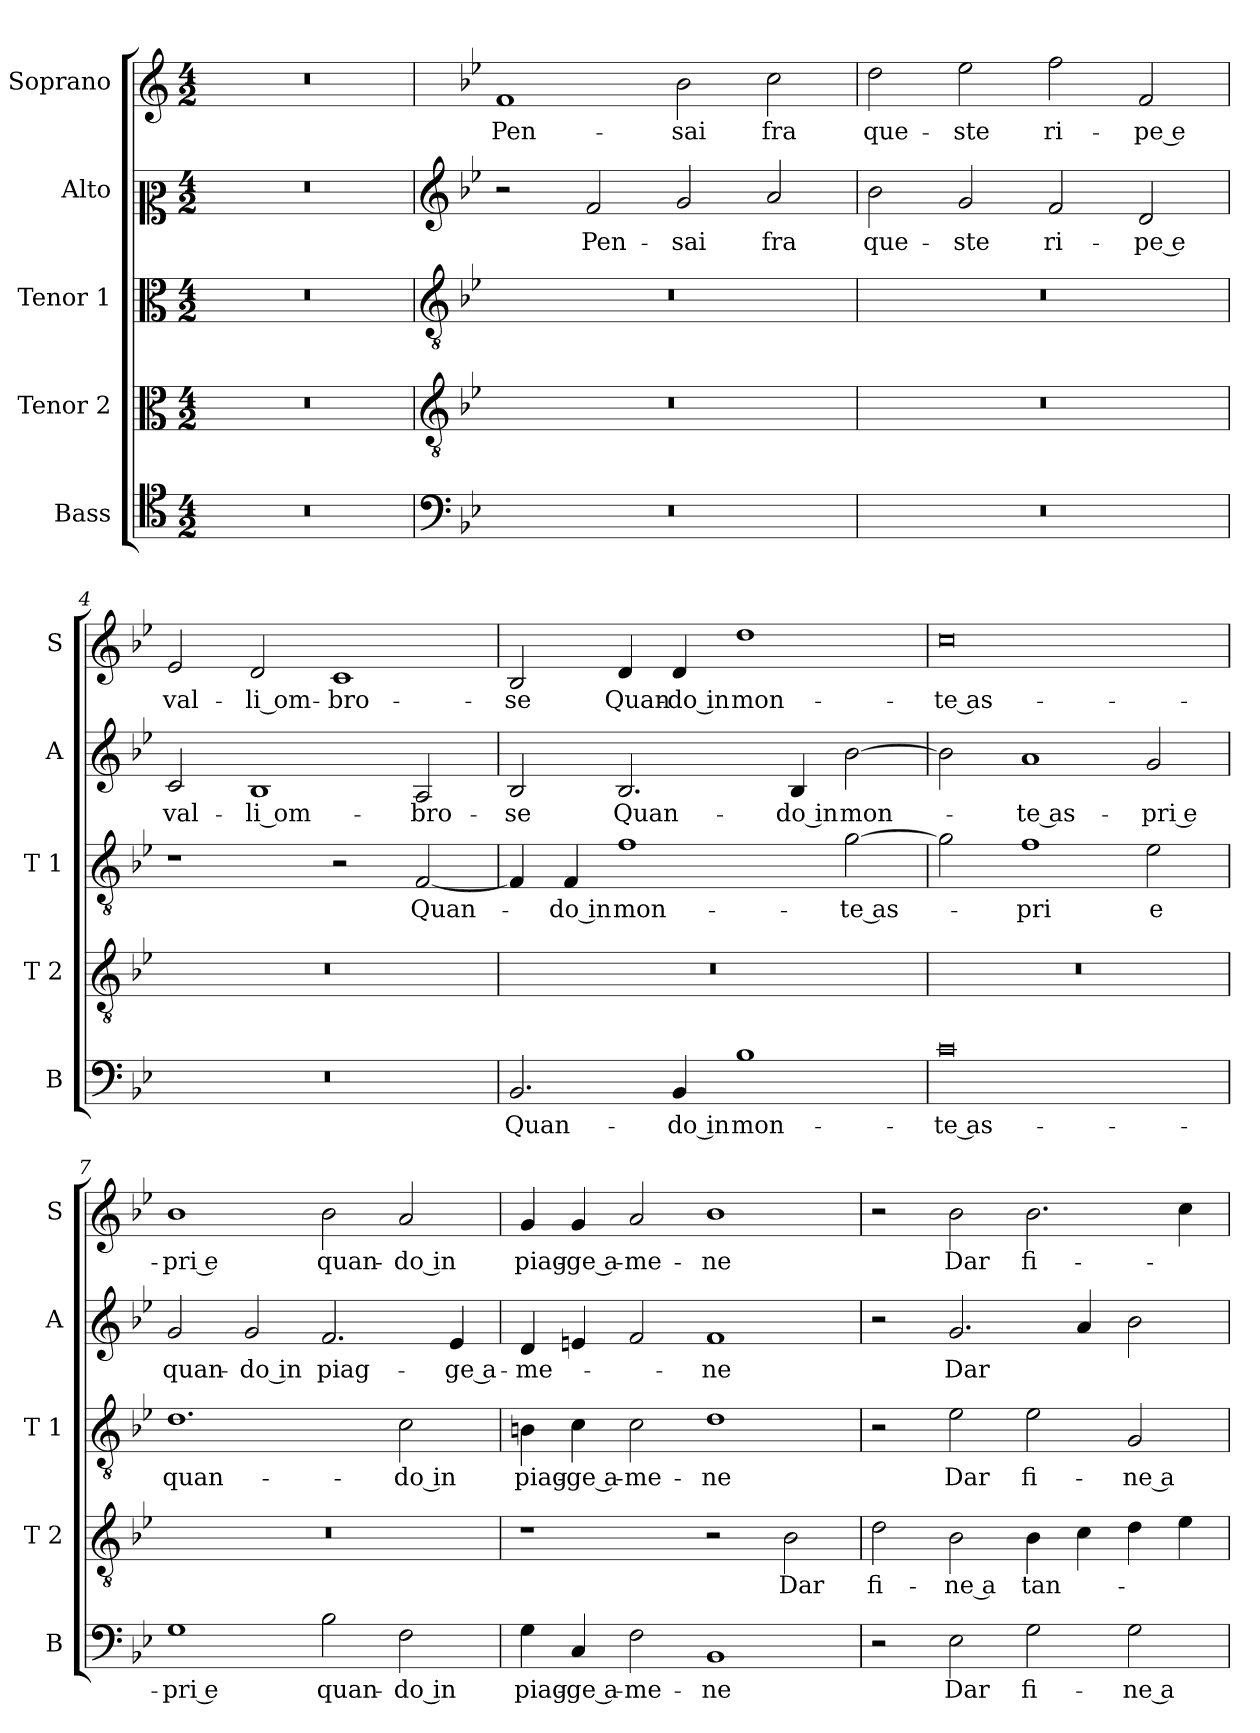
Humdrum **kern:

**kern	**text	**kern	**text	**kern	**text	**kern	**text	**kern	**text
*part5	*part5	*part4	*part4	*part3	*part3	*part2	*part2	*part1	*part1
*staff5	*staff5	*staff4	*staff4	*staff3	*staff3	*staff2	*staff2	*staff1	*staff1
*I"Bass	*	*I"Tenor 2	*	*I"Tenor 1	*	*I"Alto	*	*I"Soprano	*
*I'B	*	*I'T 2	*	*I'T 1	*	*I'A	*	*I'S	*
*clefC4	*	*clefC3	*	*clefC3	*	*clefC2	*	*clefG2	*
*k[]	*	*k[]	*	*k[]	*	*k[]	*	*k[]	*
*C:	*	*C:	*	*C:	*	*C:	*	*C:	*
*M4/2	*	*M4/2	*	*M4/2	*	*M4/2	*	*M4/2	*
=1	=1	=1	=1	=1	=1	=1	=1	=1	=1
0r	.	0r	.	0r	.	0r	.	0r	.
=2	=2	=2	=2	=2	=2	=2	=2	=2	=2
*clefF4	*	*clefGv2	*	*clefGv2	*	*clefG2	*	*	*
*k[b-e-]	*	*k[b-e-]	*	*k[b-e-]	*	*k[b-e-]	*	*k[b-e-]	*
*B-:	*	*B-:	*	*B-:	*	*B-:	*	*B-:	*
!	!	!	!	!	!	!	!	!	!LO:LY:b
0r	.	0r	.	0r	.	2r	.	1f	Pen-
!	!	!	!	!	!	!	!LO:LY:b	!	!
.	.	.	.	.	.	2f/	Pen-	.	.
!	!	!	!	!	!	!	!LO:LY:b	!	!LO:LY:b
.	.	.	.	.	.	2g/	-sai	2b-\	-sai
!	!	!	!	!	!	!	!LO:LY:b	!	!LO:LY:b
.	.	.	.	.	.	2a/	fra	2cc\	fra
=3	=3	=3	=3	=3	=3	=3	=3	=3	=3
!	!	!	!	!	!	!	!LO:LY:b	!	!LO:LY:b
0r	.	0r	.	0r	.	2b-\	que-	2dd\	que-
!	!	!	!	!	!	!	!LO:LY:b	!	!LO:LY:b
.	.	.	.	.	.	2g/	-ste	2ee-\	-ste
!	!	!	!	!	!	!	!LO:LY:b	!	!LO:LY:b
.	.	.	.	.	.	2f/	ri-	2ff\	ri-
!	!	!	!	!	!	!	!LO:LY:b	!	!LO:LY:b
.	.	.	.	.	.	2d/	-pe e	2f/	-pe e
=4	=4	=4	=4	=4	=4	=4	=4	=4	=4
!	!	!	!	!	!	!	!LO:LY:b	!	!LO:LY:b
0r	.	0r	.	1r	.	2c/	val-	2e-/	val-
!	!	!	!	!	!	!	!LO:LY:b	!	!LO:LY:b
.	.	.	.	.	.	1B-	-li om-	2d/	-li om-
!	!	!	!	!	!	!	!	!	!LO:LY:b
.	.	.	.	2r	.	.	.	1c	-bro-
!	!	!	!	!	!LO:LY:b	!	!LO:LY:b	!	!
.	.	.	.	[2F/	Quan-	2A/	-bro-	.	.
!!LO:LB:g=z
=5	=5	=5	=5	=5	=5	=5	=5	=5	=5
!	!LO:LY:b	!	!	!	!	!	!LO:LY:b	!	!LO:LY:b
2.BB-/	Quan-	0r	.	4F/]	.	2B-/	-se	2B-/	-se
!	!	!	!	!	!LO:LY:b	!	!	!	!
.	.	.	.	4F/	-do in	.	.	.	.
!	!	!	!	!	!LO:LY:b	!	!LO:LY:b	!	!LO:LY:b
.	.	.	.	1f	mon-	2.B-/	Quan-	4d/	Quan-
!	!LO:LY:b	!	!	!	!	!	!	!	!LO:LY:b
4BB-/	-do in	.	.	.	.	.	.	4d/	-do in
!	!LO:LY:b	!	!	!	!	!	!	!	!LO:LY:b
1B-	mon-	.	.	.	.	.	.	1dd	mon-
!	!	!	!	!	!	!	!LO:LY:b	!	!
.	.	.	.	.	.	4B-/	-do in	.	.
!	!	!	!	!	!LO:LY:b	!	!LO:LY:b	!	!
.	.	.	.	[2g\	-te as-	[2b-\	mon-	.	.
=6	=6	=6	=6	=6	=6	=6	=6	=6	=6
!	!LO:LY:b	!	!	!	!	!	!	!	!LO:LY:b
0c	-te as-	0r	.	2g\]	.	2b-\]	.	0cc	-te as-
!	!	!	!	!	!LO:LY:b	!	!LO:LY:b	!	!
.	.	.	.	1f	-pri	1a	-te as-	.	.
!	!	!	!	!	!LO:LY:b	!	!LO:LY:b	!	!
.	.	.	.	2e-\	e	2g/	-pri e	.	.
=7	=7	=7	=7	=7	=7	=7	=7	=7	=7
!	!LO:LY:b	!	!	!	!LO:LY:b	!	!LO:LY:b	!	!LO:LY:b
1G	-pri e	0r	.	1.d	quan-	2g/	quan-	1b-	-pri e
!	!	!	!	!	!	!	!LO:LY:b	!	!
.	.	.	.	.	.	2g/	-do in	.	.
!	!LO:LY:b	!	!	!	!	!	!LO:LY:b	!	!LO:LY:b
2B-\	quan-	.	.	.	.	2.f/	piag-	2b-\	quan-
!	!LO:LY:b	!	!	!	!LO:LY:b	!	!	!	!LO:LY:b
2F\	-do in	.	.	2c\	-do in	.	.	2a/	-do in
!	!	!	!	!	!	!	!LO:LY:b	!	!
.	.	.	.	.	.	4e-/	-ge a-	.	.
=8	=8	=8	=8	=8	=8	=8	=8	=8	=8
!	!LO:LY:b	!	!	!	!LO:LY:b	!	!LO:LY:b	!	!LO:LY:b
4G\	piag-	1r	.	4Bn\	piag-	4d/	-me-	4g/	piag-
!	!LO:LY:b	!	!	!	!LO:LY:b	!	!	!	!LO:LY:b
4C/	-ge a-	.	.	4c\	-ge a-	4en/	.	4g/	-ge a-
!	!LO:LY:b	!	!	!	!LO:LY:b	!	!	!	!LO:LY:b
2F\	-me-	.	.	2c\	-me-	2f/	.	2a/	-me-
!	!LO:LY:b	!	!	!	!LO:LY:b	!	!LO:LY:b	!	!LO:LY:b
1BB-	-ne	2r	.	1d	-ne	1f	-ne	1b-	-ne
!	!	!	!LO:LY:b	!	!	!	!	!	!
.	.	2B-\	Dar	.	.	.	.	.	.
!!LO:PB:g=z
=9	=9	=9	=9	=9	=9	=9	=9	=9	=9
!	!	!	!LO:LY:b	!	!	!	!	!	!
2r	.	2d\	fi-	2r	.	2r	.	2r	.
!	!LO:LY:b	!	!LO:LY:b	!	!LO:LY:b	!	!LO:LY:b	!	!LO:LY:b
2E-\	Dar	2B-\	-ne a	2e-\	Dar	2.g/	Dar	2b-\	Dar
!	!LO:LY:b	!	!LO:LY:b	!	!LO:LY:b	!	!	!	!LO:LY:b
2G\	fi-	4B-\	tan-	2e-\	fi-	.	.	2.b-\	fi-
.	.	4c\	.	.	.	4a/	.	.	.
!	!LO:LY:b	!	!	!	!LO:LY:b	!	!	!	!
2G\	-ne a	4d\	.	2G/	-ne a	2b-\	.	.	.
.	.	4e-\	.	.	.	.	.	4cc\	.
=	=	=	=	=	=	=	=	=	=
*-	*-	*-	*-	*-	*-	*-	*-	*-	*-
